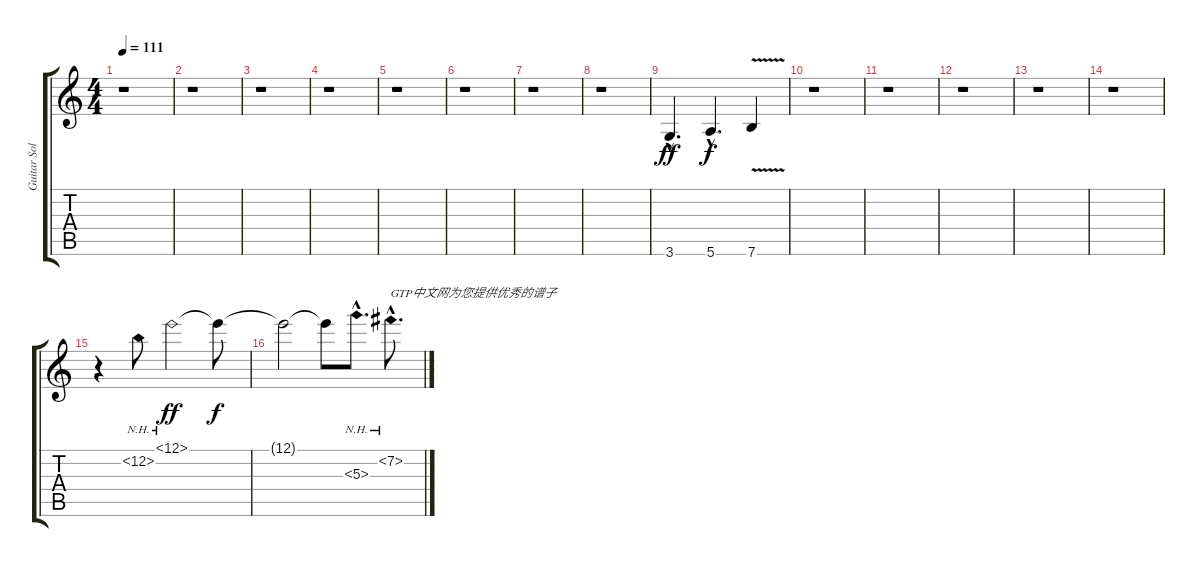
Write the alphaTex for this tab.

\track ("Guitar Solo" "Guitar Sol") {instrument overdrivenguitar}
\staff {score tabs}
\tuning (E4 B3 G3 D3 A2 E2) {hide}
\ts (4 4)
\tempo 111
\clef g2
\ks c
r.1{dy ff} |
r.1 |
r.1 |
r.1 |
r.1 |
r.1 |
r.1 |
r.1 |
3.6{hac}.4{d} 5.6{hac}.4{d dy f} 7.6{v}.4 |
r.1 |
r.1 |
r.1 |
r.1 |
r.1 |
r.4 12.2{nh}.8 12.1{nh}.2{dy ff} 12.1{t}.8{dy f} |
12.1{t}.2 12.1{t}.8 5.3{nh hac}.8{d} 7.2{nh hac}.8{d txt "GTP中文网为您提供优秀的谱子"}
